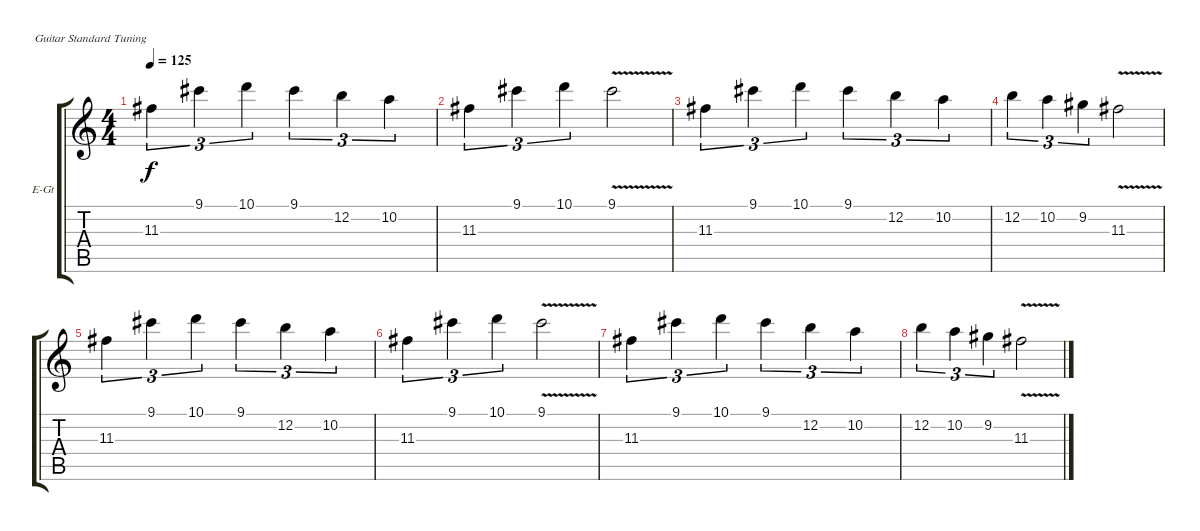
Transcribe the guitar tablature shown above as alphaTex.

\defaultSystemsLayout 4
\bracketExtendMode groupsimilarinstruments
\firstSystemTrackNameOrientation horizontal
\otherSystemsTrackNameOrientation horizontal
\track ("Extra Guitar #1" "E-Gt") {instrument distortionguitar}
\staff {score tabs}
\tuning (E4 B3 G3 D3 A2 E2)
\ts (4 4)
\tempo 125
\clef g2
\ks c
11.3.4{tu (3 2) dy f instrument distortionguitar} 9.1.4{tu (3 2)} 10.1.4{tu (3 2)} 9.1.4{tu (3 2)} 12.2.4{tu (3 2)} 10.2.4{tu (3 2)} |
11.3.4{tu (3 2)} 9.1.4{tu (3 2)} 10.1.4{tu (3 2)} 9.1{v}.2 |
11.3.4{tu (3 2)} 9.1.4{tu (3 2)} 10.1.4{tu (3 2)} 9.1.4{tu (3 2)} 12.2.4{tu (3 2)} 10.2.4{tu (3 2)} |
12.2.4{tu (3 2)} 10.2.4{tu (3 2)} 9.2.4{tu (3 2)} 11.3{v}.2 |
11.3.4{tu (3 2)} 9.1.4{tu (3 2)} 10.1.4{tu (3 2)} 9.1.4{tu (3 2)} 12.2.4{tu (3 2)} 10.2.4{tu (3 2)} |
11.3.4{tu (3 2)} 9.1.4{tu (3 2)} 10.1.4{tu (3 2)} 9.1{v}.2 |
11.3.4{tu (3 2)} 9.1.4{tu (3 2)} 10.1.4{tu (3 2)} 9.1.4{tu (3 2)} 12.2.4{tu (3 2)} 10.2.4{tu (3 2)} |
12.2.4{tu (3 2)} 10.2.4{tu (3 2)} 9.2.4{tu (3 2)} 11.3{v}.2
